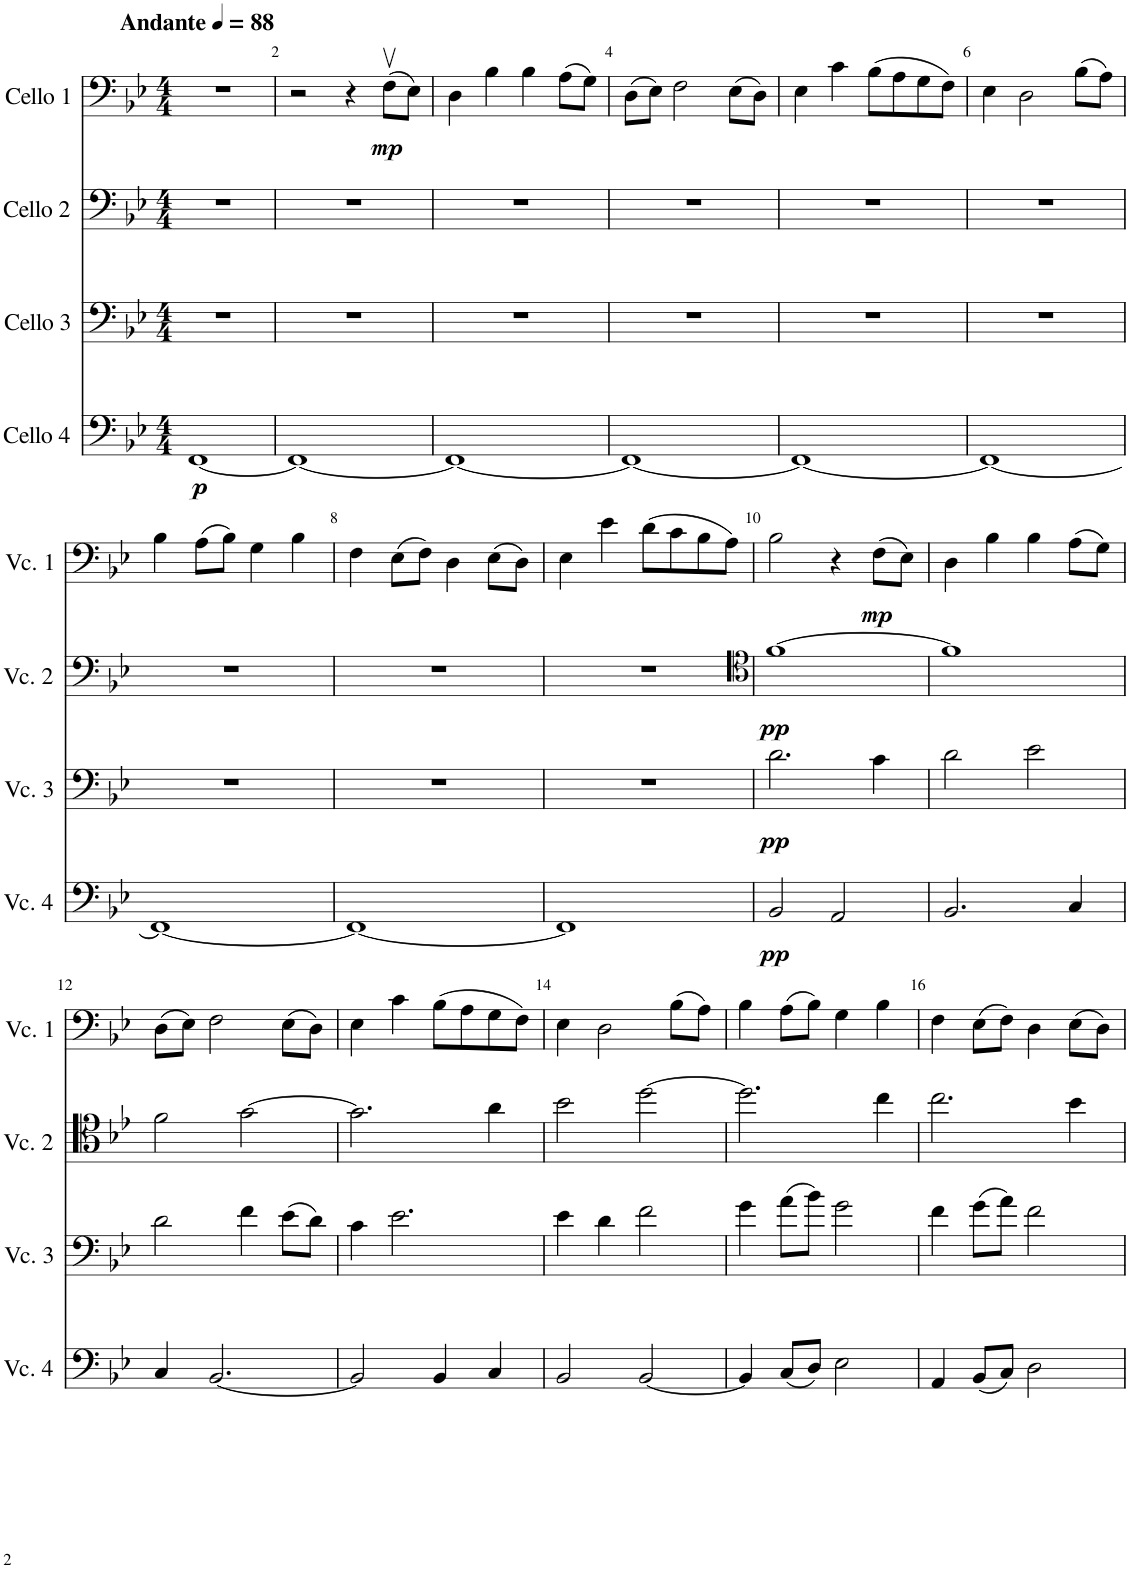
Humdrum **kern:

**kern	**dynam	**kern	**dynam	**kern	**dynam	**kern	**dynam
*part4	*part4	*part3	*part3	*part2	*part2	*part1	*part1
*staff4	*staff4	*staff3	*staff3	*staff2	*staff2	*staff1	*staff1
*I"Cello 4	*	*I"Cello 3	*	*I"Cello 2	*	*I"Cello 1	*
*clefF4	*	*clefF4	*	*clefF4	*	*clefF4	*
*k[b-e-]	*	*k[b-e-]	*	*k[b-e-]	*	*k[b-e-]	*
*M4/4	*	*M4/4	*	*M4/4	*	*M4/4	*
*MM88	*	*MM88	*	*MM88	*	*MM88	*
=1	=1	=1	=1	=1	=1	=1	=1
!	!	!	!	!	!	!LO:TX:a:B:t=Andante	!
!	!LO:DY:b	!	!	!	!	!	!
[1FF	p	1r	.	1r	.	1r	.
=2	=2	=2	=2	=2	=2	=2	=2
1FF_	.	1r	.	1r	.	2r	.
.	.	.	.	.	.	4r	.
!	!	!	!	!	!	!	!LO:DY:b
.	.	.	.	.	.	(8Fv\L	mp
.	.	.	.	.	.	8E-\J)	.
=3	=3	=3	=3	=3	=3	=3	=3
1FF_	.	1r	.	1r	.	4D\	.
.	.	.	.	.	.	4B-\	.
.	.	.	.	.	.	4B-\	.
.	.	.	.	.	.	(8A\L	.
.	.	.	.	.	.	8G\J)	.
=4	=4	=4	=4	=4	=4	=4	=4
1FF_	.	1r	.	1r	.	(8D\L	.
.	.	.	.	.	.	8E-\J)	.
.	.	.	.	.	.	2F\	.
.	.	.	.	.	.	(8E-\L	.
.	.	.	.	.	.	8D\J)	.
=5	=5	=5	=5	=5	=5	=5	=5
1FF_	.	1r	.	1r	.	4E-\	.
.	.	.	.	.	.	4c\	.
.	.	.	.	.	.	(8B-\L	.
.	.	.	.	.	.	8A\	.
.	.	.	.	.	.	8G\	.
.	.	.	.	.	.	8F\J)	.
=6	=6	=6	=6	=6	=6	=6	=6
1FF_	.	1r	.	1r	.	4E-\	.
.	.	.	.	.	.	2D\	.
.	.	.	.	.	.	(8B-\L	.
.	.	.	.	.	.	8A\J)	.
!!LO:LB:g=z
=7	=7	=7	=7	=7	=7	=7	=7
1FF_	.	1r	.	1r	.	4B-\	.
.	.	.	.	.	.	(8A\L	.
.	.	.	.	.	.	8B-\J)	.
.	.	.	.	.	.	4G\	.
.	.	.	.	.	.	4B-\	.
=8	=8	=8	=8	=8	=8	=8	=8
1FF_	.	1r	.	1r	.	4F\	.
.	.	.	.	.	.	(8E-\L	.
.	.	.	.	.	.	8F\J)	.
.	.	.	.	.	.	4D\	.
.	.	.	.	.	.	(8E-\L	.
.	.	.	.	.	.	8D\J)	.
=9	=9	=9	=9	=9	=9	=9	=9
1FF]	.	1r	.	1r	.	4E-\	.
.	.	.	.	.	.	4e-\	.
.	.	.	.	.	.	(8d\L	.
.	.	.	.	.	.	8c\	.
.	.	.	.	.	.	8B-\	.
.	.	.	.	.	.	8A\J)	.
=10	=10	=10	=10	=10	=10	=10	=10
*	*	*	*	*clefC4	*	*	*
!	!LO:DY:b	!	!LO:DY:b	!	!LO:DY:b	!	!
2BB-/	pp	2.d\	pp	[1f	pp	2B-\	.
2AA/	.	.	.	.	.	4r	.
!	!	!	!	!	!	!	!LO:DY:b
.	.	4c\	.	.	.	(8F\L	mp
.	.	.	.	.	.	8E-\J)	.
=11	=11	=11	=11	=11	=11	=11	=11
2.BB-/	.	2d\	.	1f]	.	4D\	.
.	.	.	.	.	.	4B-\	.
.	.	2e-\	.	.	.	4B-\	.
4C/	.	.	.	.	.	(8A\L	.
.	.	.	.	.	.	8G\J)	.
!!LO:LB:g=z
=12	=12	=12	=12	=12	=12	=12	=12
4C/	.	2d\	.	2f\	.	(8D\L	.
.	.	.	.	.	.	8E-\J)	.
[2.BB-/	.	.	.	.	.	2F\	.
.	.	4f\	.	[2g\	.	.	.
.	.	(8e-\L	.	.	.	(8E-\L	.
.	.	8d\J)	.	.	.	8D\J)	.
=13	=13	=13	=13	=13	=13	=13	=13
2BB-/]	.	4c\	.	2.g\]	.	4E-\	.
.	.	2.e-\	.	.	.	4c\	.
4BB-/	.	.	.	.	.	(8B-\L	.
.	.	.	.	.	.	8A\	.
4C/	.	.	.	4a\	.	8G\	.
.	.	.	.	.	.	8F\J)	.
=14	=14	=14	=14	=14	=14	=14	=14
2BB-/	.	4e-\	.	2b-\	.	4E-\	.
.	.	4d\	.	.	.	2D\	.
[2BB-/	.	2f\	.	[2dd\	.	.	.
.	.	.	.	.	.	(8B-\L	.
.	.	.	.	.	.	8A\J)	.
=15	=15	=15	=15	=15	=15	=15	=15
4BB-/]	.	4g\	.	2.dd\]	.	4B-\	.
(8C/L	.	(8a\L	.	.	.	(8A\L	.
8D/J)	.	8b-\J)	.	.	.	8B-\J)	.
2E-\	.	2g\	.	.	.	4G\	.
.	.	.	.	4cc\	.	4B-\	.
=16	=16	=16	=16	=16	=16	=16	=16
4AA/	.	4f\	.	2.cc\	.	4F\	.
(8BB-/L	.	(8g\L	.	.	.	(8E-\L	.
8C/J)	.	8a\J)	.	.	.	8F\J)	.
2D\	.	2f\	.	.	.	4D\	.
.	.	.	.	4b-\	.	(8E-\L	.
.	.	.	.	.	.	8D\J)	.
=	=	=	=	=	=	=	=
*-	*-	*-	*-	*-	*-	*-	*-
